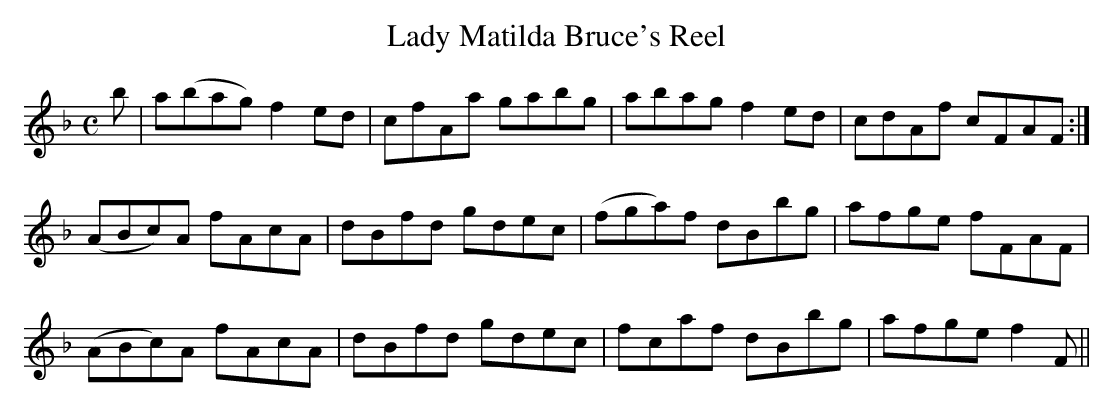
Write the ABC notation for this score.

X:1
T:Lady Matilda Bruce's Reel
M:C
L:1/8
K:F
b|a(bag) f2 ed|cfAa gabg|abag f2 ed|cdAf cFAF:|
(ABc)A fAcA|dBfd gdec|(fga)f dBbg|afge fFAF|
(ABc)A fAcA|dBfd gdec|fcaf dBbg|afge f2F||
